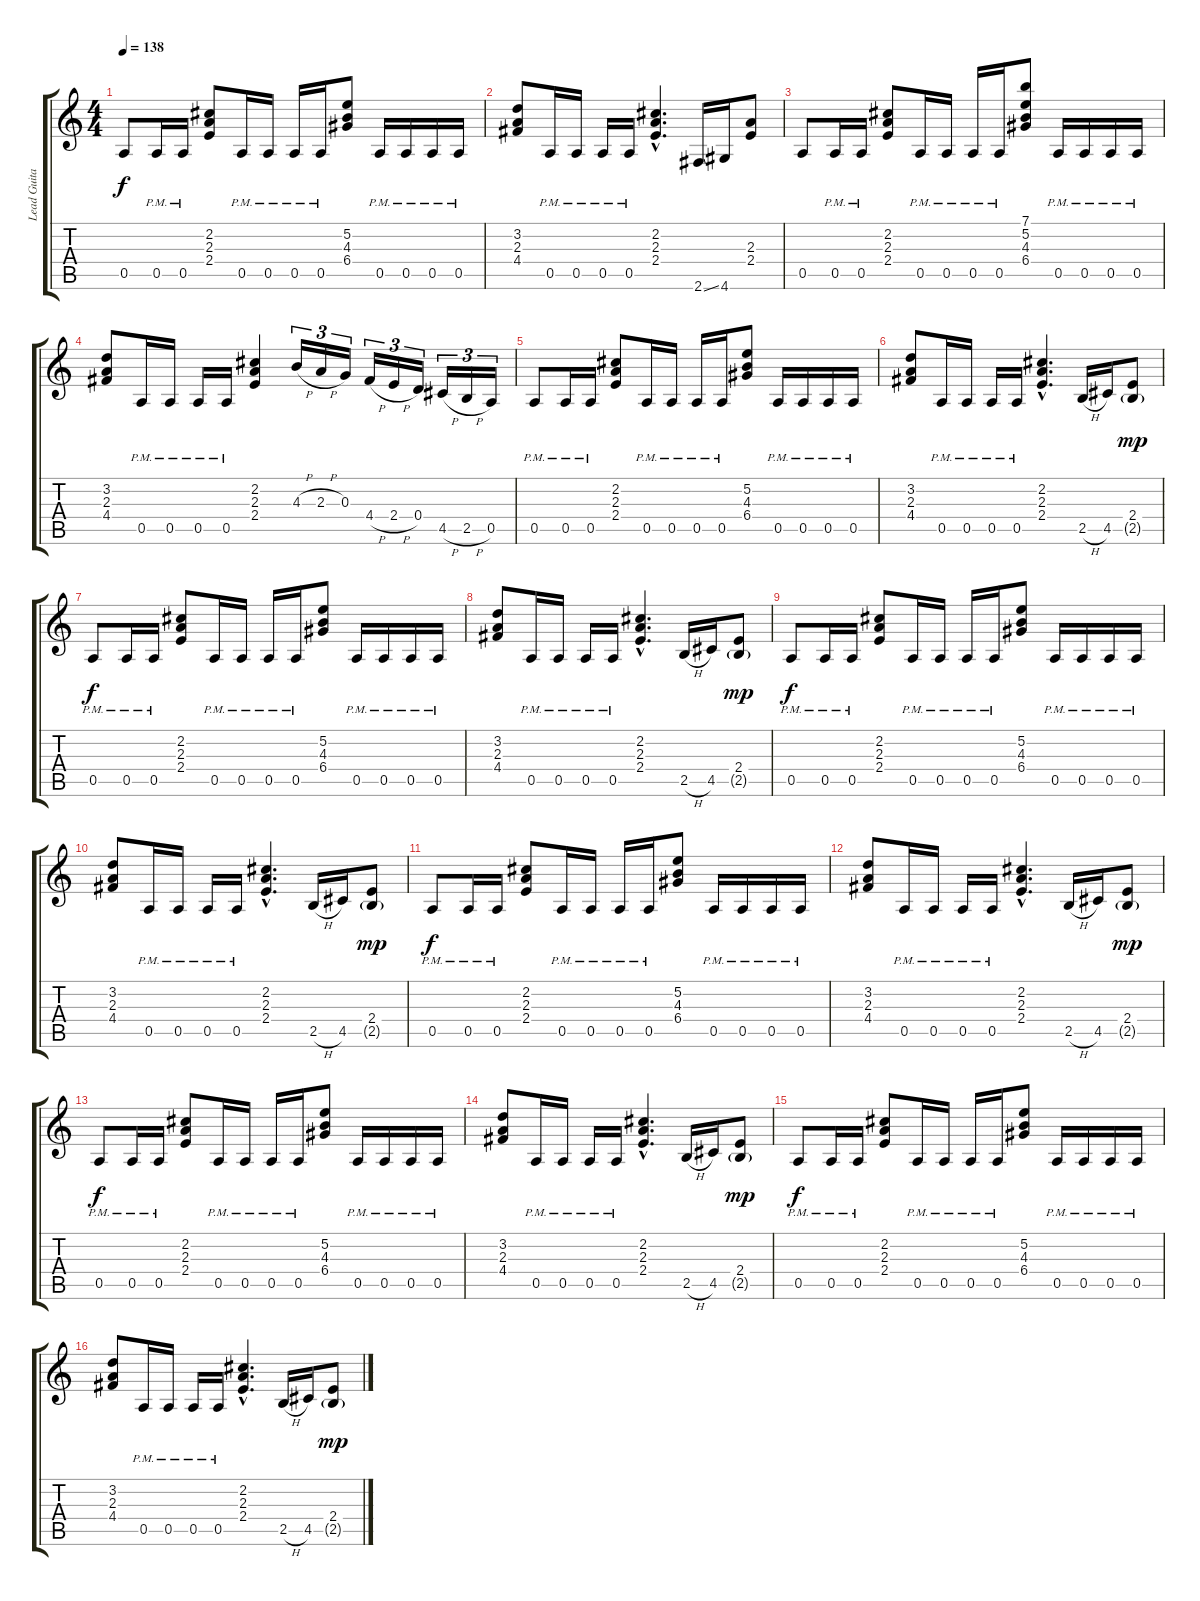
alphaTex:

\track ("Lead Guitar" "Lead Guita") {instrument distortionguitar}
\staff {score tabs}
\tuning (E4 B3 G3 D3 A2 E2) {hide}
\ts (4 4)
\tempo 138
\clef g2
\ks c
0.5.8{dy f} 0.5{pm}.16 0.5{pm}.16 (2.2 2.3 2.4).8 0.5{pm}.16 0.5{pm}.16 0.5{pm}.16 0.5{pm}.16 (5.2 4.3 6.4).8 0.5{pm}.16 0.5{pm}.16 0.5{pm}.16 0.5{pm}.16 |
(3.2 2.3 4.4).8 0.5{pm}.16 0.5{pm}.16 0.5{pm}.16 0.5{pm}.16 (2.2{hac} 2.3{hac} 2.4{hac}).4{d} 2.6{ss}.16 4.6.16 (2.3 2.4).8 |
0.5.8 0.5{pm}.16 0.5{pm}.16 (2.2 2.3 2.4).8 0.5{pm}.16 0.5{pm}.16 0.5{pm}.16 0.5{pm}.16 (7.1 5.2 4.3 6.4).8 0.5{pm}.16 0.5{pm}.16 0.5{pm}.16 0.5{pm}.16 |
(3.2 2.3 4.4).8 0.5{pm}.16 0.5{pm}.16 0.5{pm}.16 0.5{pm}.16 (2.2 2.3 2.4).4 4.3{h}.16{tu (3 2)} 2.3{h}.16{tu (3 2)} 0.3.16{tu (3 2)} 4.4{h}.16{tu (3 2)} 2.4{h}.16{tu (3 2)} 0.4.16{tu (3 2)} 4.5{h}.16{tu (3 2)} 2.5{h}.16{tu (3 2)} 0.5.16{tu (3 2)} |
0.5{pm}.8 0.5{pm}.16 0.5{pm}.16 (2.2 2.3 2.4).8 0.5{pm}.16 0.5{pm}.16 0.5{pm}.16 0.5{pm}.16 (5.2 4.3 6.4).8 0.5{pm}.16 0.5{pm}.16 0.5{pm}.16 0.5{pm}.16 |
(3.2 2.3 4.4).8 0.5{pm}.16 0.5{pm}.16 0.5{pm}.16 0.5{pm}.16 (2.2{hac} 2.3{hac} 2.4{hac}).4{d} 2.5{h}.16 4.5.16 (2.4 2.5{g}).8{dy mp} |
0.5{pm}.8{dy f} 0.5{pm}.16 0.5{pm}.16 (2.2 2.3 2.4).8 0.5{pm}.16 0.5{pm}.16 0.5{pm}.16 0.5{pm}.16 (5.2 4.3 6.4).8 0.5{pm}.16 0.5{pm}.16 0.5{pm}.16 0.5{pm}.16 |
(3.2 2.3 4.4).8 0.5{pm}.16 0.5{pm}.16 0.5{pm}.16 0.5{pm}.16 (2.2{hac} 2.3{hac} 2.4{hac}).4{d} 2.5{h}.16 4.5.16 (2.4 2.5{g}).8{dy mp} |
0.5{pm}.8{dy f} 0.5{pm}.16 0.5{pm}.16 (2.2 2.3 2.4).8 0.5{pm}.16 0.5{pm}.16 0.5{pm}.16 0.5{pm}.16 (5.2 4.3 6.4).8 0.5{pm}.16 0.5{pm}.16 0.5{pm}.16 0.5{pm}.16 |
(3.2 2.3 4.4).8 0.5{pm}.16 0.5{pm}.16 0.5{pm}.16 0.5{pm}.16 (2.2{hac} 2.3{hac} 2.4{hac}).4{d} 2.5{h}.16 4.5.16 (2.4 2.5{g}).8{dy mp} |
0.5{pm}.8{dy f} 0.5{pm}.16 0.5{pm}.16 (2.2 2.3 2.4).8 0.5{pm}.16 0.5{pm}.16 0.5{pm}.16 0.5{pm}.16 (5.2 4.3 6.4).8 0.5{pm}.16 0.5{pm}.16 0.5{pm}.16 0.5{pm}.16 |
(3.2 2.3 4.4).8 0.5{pm}.16 0.5{pm}.16 0.5{pm}.16 0.5{pm}.16 (2.2{hac} 2.3{hac} 2.4{hac}).4{d} 2.5{h}.16 4.5.16 (2.4 2.5{g}).8{dy mp} |
0.5{pm}.8{dy f} 0.5{pm}.16 0.5{pm}.16 (2.2 2.3 2.4).8 0.5{pm}.16 0.5{pm}.16 0.5{pm}.16 0.5{pm}.16 (5.2 4.3 6.4).8 0.5{pm}.16 0.5{pm}.16 0.5{pm}.16 0.5{pm}.16 |
(3.2 2.3 4.4).8 0.5{pm}.16 0.5{pm}.16 0.5{pm}.16 0.5{pm}.16 (2.2{hac} 2.3{hac} 2.4{hac}).4{d} 2.5{h}.16 4.5.16 (2.4 2.5{g}).8{dy mp} |
0.5{pm}.8{dy f} 0.5{pm}.16 0.5{pm}.16 (2.2 2.3 2.4).8 0.5{pm}.16 0.5{pm}.16 0.5{pm}.16 0.5{pm}.16 (5.2 4.3 6.4).8 0.5{pm}.16 0.5{pm}.16 0.5{pm}.16 0.5{pm}.16 |
(3.2 2.3 4.4).8 0.5{pm}.16 0.5{pm}.16 0.5{pm}.16 0.5{pm}.16 (2.2{hac} 2.3{hac} 2.4{hac}).4{d} 2.5{h}.16 4.5.16 (2.4 2.5{g}).8{dy mp}
